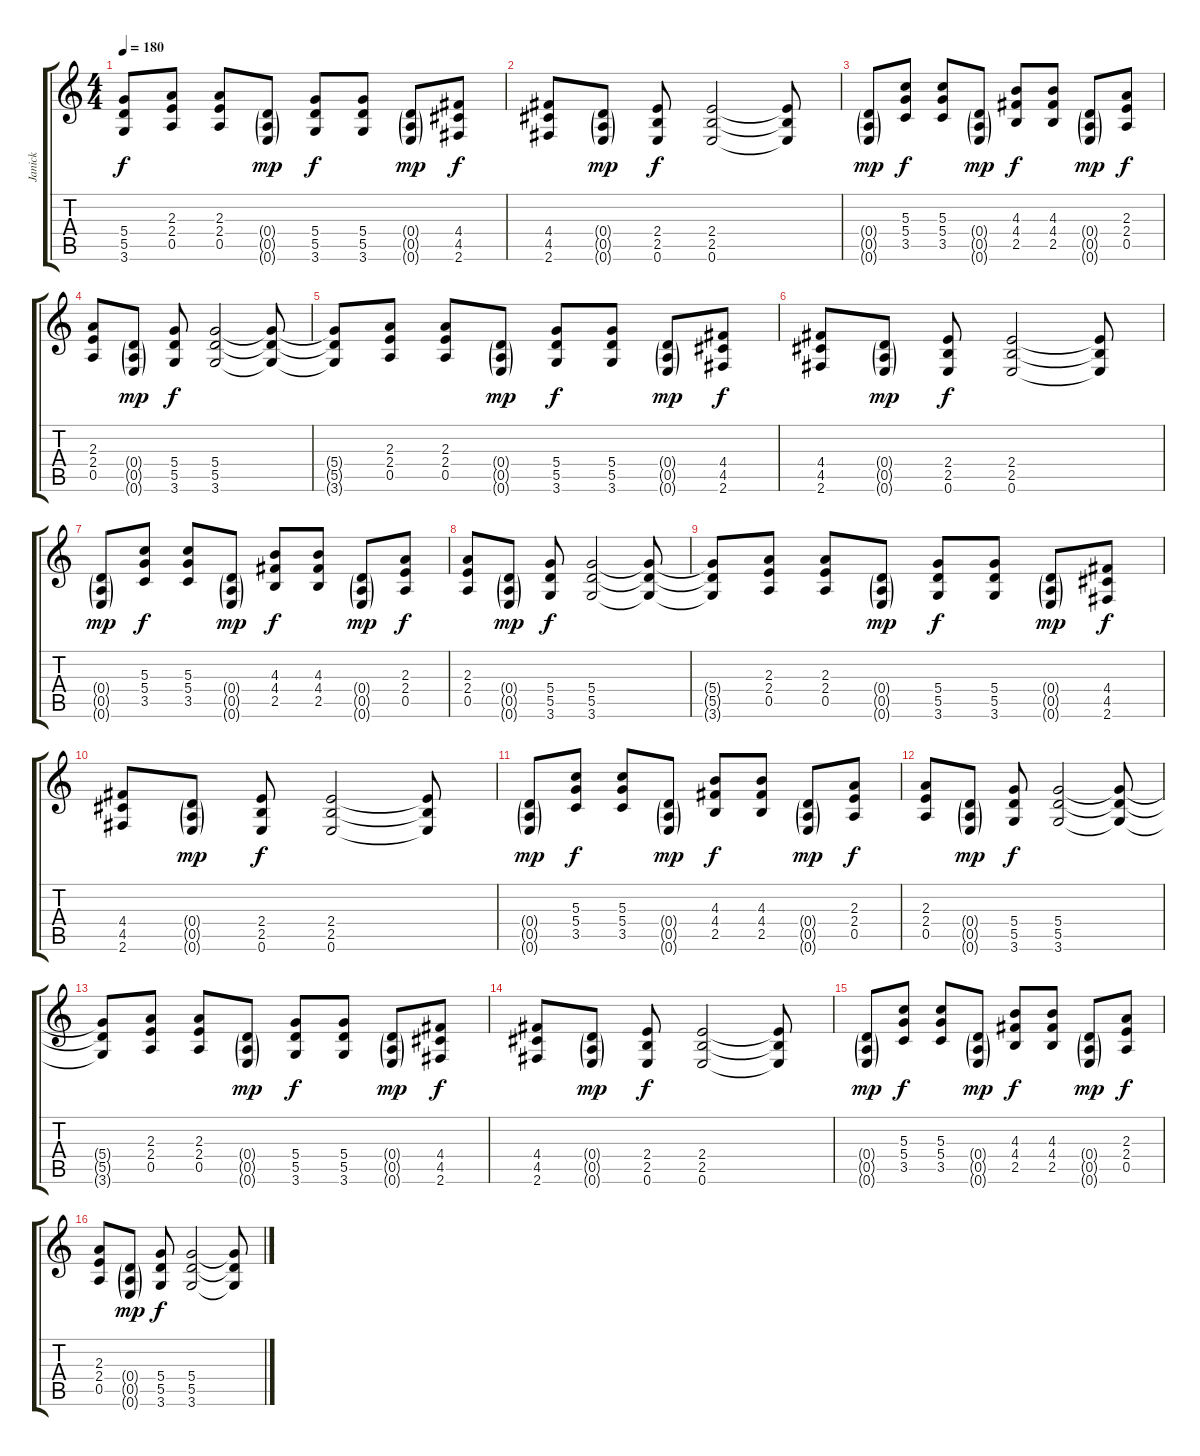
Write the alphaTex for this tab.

\track ("Janick" "Janick") {instrument distortionguitar}
\staff {score tabs}
\tuning (E4 B3 G3 D3 A2 E2) {hide}
\ts (4 4)
\tempo 180
\clef g2
\ks c
(5.4{t} 5.5{t} 3.6{t}).8{dy f} (2.3 2.4 0.5).8 (2.3 2.4 0.5).8 (0.4{g} 0.5{g} 0.6{g}).8{dy mp} (5.4 5.5 3.6).8{dy f} (5.4 5.5 3.6).8 (0.4{g} 0.5{g} 0.6{g}).8{dy mp} (4.4 4.5 2.6).8{dy f} |
(4.4 4.5 2.6).8 (0.4{g} 0.5{g} 0.6{g}).8{dy mp} (2.4 2.5 0.6).8{dy f} (2.4 2.5 0.6).2 (2.4{t} 2.5{t} 0.6{t}).8 |
(0.4{g} 0.5{g} 0.6{g}).8{dy mp} (5.3 5.4 3.5).8{dy f} (5.3 5.4 3.5).8 (0.4{g} 0.5{g} 0.6{g}).8{dy mp} (4.3 4.4 2.5).8{dy f} (4.3 4.4 2.5).8 (0.4{g} 0.5{g} 0.6{g}).8{dy mp} (2.3 2.4 0.5).8{dy f} |
(2.3 2.4 0.5).8 (0.4{g} 0.5{g} 0.6{g}).8{dy mp} (5.4 5.5 3.6).8{dy f} (5.4 5.5 3.6).2 (5.4{t} 5.5{t} 3.6{t}).8 |
(5.4{t} 5.5{t} 3.6{t}).8 (2.3 2.4 0.5).8 (2.3 2.4 0.5).8 (0.4{g} 0.5{g} 0.6{g}).8{dy mp} (5.4 5.5 3.6).8{dy f} (5.4 5.5 3.6).8 (0.4{g} 0.5{g} 0.6{g}).8{dy mp} (4.4 4.5 2.6).8{dy f} |
(4.4 4.5 2.6).8 (0.4{g} 0.5{g} 0.6{g}).8{dy mp} (2.4 2.5 0.6).8{dy f} (2.4 2.5 0.6).2 (2.4{t} 2.5{t} 0.6{t}).8 |
(0.4{g} 0.5{g} 0.6{g}).8{dy mp} (5.3 5.4 3.5).8{dy f} (5.3 5.4 3.5).8 (0.4{g} 0.5{g} 0.6{g}).8{dy mp} (4.3 4.4 2.5).8{dy f} (4.3 4.4 2.5).8 (0.4{g} 0.5{g} 0.6{g}).8{dy mp} (2.3 2.4 0.5).8{dy f} |
(2.3 2.4 0.5).8 (0.4{g} 0.5{g} 0.6{g}).8{dy mp} (5.4 5.5 3.6).8{dy f} (5.4 5.5 3.6).2 (5.4{t} 5.5{t} 3.6{t}).8 |
(5.4{t} 5.5{t} 3.6{t}).8 (2.3 2.4 0.5).8 (2.3 2.4 0.5).8 (0.4{g} 0.5{g} 0.6{g}).8{dy mp} (5.4 5.5 3.6).8{dy f} (5.4 5.5 3.6).8 (0.4{g} 0.5{g} 0.6{g}).8{dy mp} (4.4 4.5 2.6).8{dy f} |
(4.4 4.5 2.6).8 (0.4{g} 0.5{g} 0.6{g}).8{dy mp} (2.4 2.5 0.6).8{dy f} (2.4 2.5 0.6).2 (2.4{t} 2.5{t} 0.6{t}).8 |
(0.4{g} 0.5{g} 0.6{g}).8{dy mp} (5.3 5.4 3.5).8{dy f} (5.3 5.4 3.5).8 (0.4{g} 0.5{g} 0.6{g}).8{dy mp} (4.3 4.4 2.5).8{dy f} (4.3 4.4 2.5).8 (0.4{g} 0.5{g} 0.6{g}).8{dy mp} (2.3 2.4 0.5).8{dy f} |
(2.3 2.4 0.5).8 (0.4{g} 0.5{g} 0.6{g}).8{dy mp} (5.4 5.5 3.6).8{dy f} (5.4 5.5 3.6).2 (5.4{t} 5.5{t} 3.6{t}).8 |
(5.4{t} 5.5{t} 3.6{t}).8 (2.3 2.4 0.5).8 (2.3 2.4 0.5).8 (0.4{g} 0.5{g} 0.6{g}).8{dy mp} (5.4 5.5 3.6).8{dy f} (5.4 5.5 3.6).8 (0.4{g} 0.5{g} 0.6{g}).8{dy mp} (4.4 4.5 2.6).8{dy f} |
(4.4 4.5 2.6).8 (0.4{g} 0.5{g} 0.6{g}).8{dy mp} (2.4 2.5 0.6).8{dy f} (2.4 2.5 0.6).2 (2.4{t} 2.5{t} 0.6{t}).8 |
(0.4{g} 0.5{g} 0.6{g}).8{dy mp} (5.3 5.4 3.5).8{dy f} (5.3 5.4 3.5).8 (0.4{g} 0.5{g} 0.6{g}).8{dy mp} (4.3 4.4 2.5).8{dy f} (4.3 4.4 2.5).8 (0.4{g} 0.5{g} 0.6{g}).8{dy mp} (2.3 2.4 0.5).8{dy f} |
(2.3 2.4 0.5).8 (0.4{g} 0.5{g} 0.6{g}).8{dy mp} (5.4 5.5 3.6).8{dy f} (5.4 5.5 3.6).2 (5.4{t} 5.5{t} 3.6{t}).8
